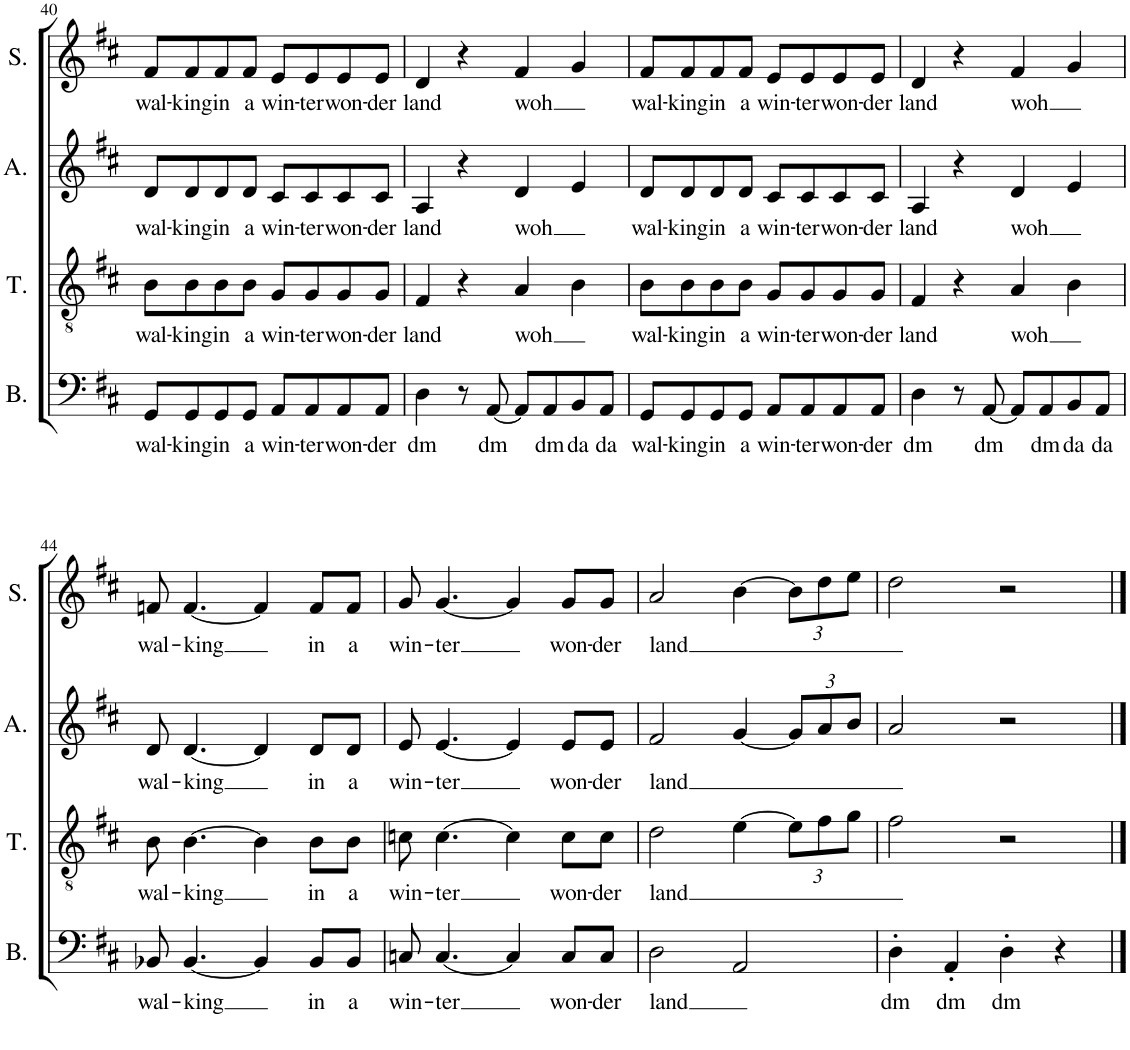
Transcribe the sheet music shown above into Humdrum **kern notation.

**kern	**text	**kern	**text	**kern	**text	**kern	**text
*part4	*part4	*part3	*part3	*part2	*part2	*part1	*part1
*staff4	*staff4	*staff3	*staff3	*staff2	*staff2	*staff1	*staff1
*I"Bass	*	*I"Tenor	*	*I"Alto	*	*I"Soprano	*
*I'B.	*	*I'T.	*	*I'A.	*	*I'S.	*
!!LO:PB:g=z
*clefF4	*	*clefGv2	*	*clefG2	*	*clefG2	*
*k[f#c#]	*	*k[f#c#]	*	*k[f#c#]	*	*k[f#c#]	*
*M4/4	*	*M4/4	*	*M4/4	*	*M4/4	*
=40	=40	=40	=40	=40	=40	=40	=40
!	!LO:LY:b	!	!LO:LY:b	!	!LO:LY:b	!	!LO:LY:b
8GG/L	wal-	8B\L	wal-	8d/L	wal-	8f#/L	wal-
!	!LO:LY:b	!	!LO:LY:b	!	!LO:LY:b	!	!LO:LY:b
8GG/	-king	8B\	-king	8d/	-king	8f#/	-king
!	!LO:LY:b	!	!LO:LY:b	!	!LO:LY:b	!	!LO:LY:b
8GG/	in	8B\	in	8d/	in	8f#/	in
!	!LO:LY:b	!	!LO:LY:b	!	!LO:LY:b	!	!LO:LY:b
8GG/J	a	8B\J	a	8d/J	a	8f#/J	a
!	!LO:LY:b	!	!LO:LY:b	!	!LO:LY:b	!	!LO:LY:b
8AA/L	win-	8G/L	win-	8c#/L	win-	8e/L	win-
!	!LO:LY:b	!	!LO:LY:b	!	!LO:LY:b	!	!LO:LY:b
8AA/	-ter	8G/	-ter	8c#/	-ter	8e/	-ter
!	!LO:LY:b	!	!LO:LY:b	!	!LO:LY:b	!	!LO:LY:b
8AA/	won-	8G/	won-	8c#/	won-	8e/	won-
!	!LO:LY:b	!	!LO:LY:b	!	!LO:LY:b	!	!LO:LY:b
8AA/J	-der	8G/J	-der	8c#/J	-der	8e/J	-der
=41	=41	=41	=41	=41	=41	=41	=41
!	!LO:LY:b	!	!LO:LY:b	!	!LO:LY:b	!	!LO:LY:b
4D\	dm	4F#/	land	4A/	land	4d/	land
8r	.	4r	.	4r	.	4r	.
!	!LO:LY:b	!	!	!	!	!	!
[8AA/	dm	.	.	.	.	.	.
!	!	!	!LO:LY:b	!	!LO:LY:b	!	!LO:LY:b
8AA/L]	.	4A/	woh	4d/	woh	4f#/	woh
!	!LO:LY:b	!	!	!	!	!	!
8AA/	dm	.	.	.	.	.	.
!	!LO:LY:b	!	!	!	!	!	!
8BB/	da	4B\	.	4e/	.	4g/	.
!	!LO:LY:b	!	!	!	!	!	!
8AA/J	da	.	.	.	.	.	.
=42	=42	=42	=42	=42	=42	=42	=42
!	!LO:LY:b	!	!LO:LY:b	!	!LO:LY:b	!	!LO:LY:b
8GG/L	wal-	8B\L	wal-	8d/L	wal-	8f#/L	wal-
!	!LO:LY:b	!	!LO:LY:b	!	!LO:LY:b	!	!LO:LY:b
8GG/	-king	8B\	-king	8d/	-king	8f#/	-king
!	!LO:LY:b	!	!LO:LY:b	!	!LO:LY:b	!	!LO:LY:b
8GG/	in	8B\	in	8d/	in	8f#/	in
!	!LO:LY:b	!	!LO:LY:b	!	!LO:LY:b	!	!LO:LY:b
8GG/J	a	8B\J	a	8d/J	a	8f#/J	a
!	!LO:LY:b	!	!LO:LY:b	!	!LO:LY:b	!	!LO:LY:b
8AA/L	win-	8G/L	win-	8c#/L	win-	8e/L	win-
!	!LO:LY:b	!	!LO:LY:b	!	!LO:LY:b	!	!LO:LY:b
8AA/	-ter	8G/	-ter	8c#/	-ter	8e/	-ter
!	!LO:LY:b	!	!LO:LY:b	!	!LO:LY:b	!	!LO:LY:b
8AA/	won-	8G/	won-	8c#/	won-	8e/	won-
!	!LO:LY:b	!	!LO:LY:b	!	!LO:LY:b	!	!LO:LY:b
8AA/J	-der	8G/J	-der	8c#/J	-der	8e/J	-der
=43	=43	=43	=43	=43	=43	=43	=43
!	!LO:LY:b	!	!LO:LY:b	!	!LO:LY:b	!	!LO:LY:b
4D\	dm	4F#/	land	4A/	land	4d/	land
8r	.	4r	.	4r	.	4r	.
!	!LO:LY:b	!	!	!	!	!	!
[8AA/	dm	.	.	.	.	.	.
!	!	!	!LO:LY:b	!	!LO:LY:b	!	!LO:LY:b
8AA/L]	.	4A/	woh	4d/	woh	4f#/	woh
!	!LO:LY:b	!	!	!	!	!	!
8AA/	dm	.	.	.	.	.	.
!	!LO:LY:b	!	!	!	!	!	!
8BB/	da	4B\	.	4e/	.	4g/	.
!	!LO:LY:b	!	!	!	!	!	!
8AA/J	da	.	.	.	.	.	.
!!LO:LB:g=z
=44	=44	=44	=44	=44	=44	=44	=44
!	!LO:LY:b	!	!LO:LY:b	!	!LO:LY:b	!	!LO:LY:b
8BB-X/	wal-	8B\	wal-	8d/	wal-	8fn/	wal-
!	!LO:LY:b	!	!LO:LY:b	!	!LO:LY:b	!	!LO:LY:b
[4.BB-/	-king	[4.B\	-king	[4.d/	-king	[4.f/	-king
4BB-/]	.	4B\]	.	4d/]	.	4f/]	.
!	!LO:LY:b	!	!LO:LY:b	!	!LO:LY:b	!	!LO:LY:b
8BB-/L	in	8B\L	in	8d/L	in	8f/L	in
!	!LO:LY:b	!	!LO:LY:b	!	!LO:LY:b	!	!LO:LY:b
8BB-/J	a	8B\J	a	8d/J	a	8f/J	a
=45	=45	=45	=45	=45	=45	=45	=45
!	!LO:LY:b	!	!LO:LY:b	!	!LO:LY:b	!	!LO:LY:b
8Cn/	win-	8cn\	win-	8e/	win-	8g/	win-
!	!LO:LY:b	!	!LO:LY:b	!	!LO:LY:b	!	!LO:LY:b
[4.C/	-ter	[4.c\	-ter	[4.e/	-ter	[4.g/	-ter
4C/]	.	4c\]	.	4e/]	.	4g/]	.
!	!LO:LY:b	!	!LO:LY:b	!	!LO:LY:b	!	!LO:LY:b
8C/L	won-	8c\L	won-	8e/L	won-	8g/L	won-
!	!LO:LY:b	!	!LO:LY:b	!	!LO:LY:b	!	!LO:LY:b
8C/J	-der	8c\J	-der	8e/J	-der	8g/J	-der
=46	=46	=46	=46	=46	=46	=46	=46
!	!LO:LY:b	!	!LO:LY:b	!	!LO:LY:b	!	!LO:LY:b
2D\	land	2d\	land	2f#/	land	2a/	land
2AA/	.	[4e\	.	[4g/	.	[4b\	.
*	*	*Xbrackettup	*	*Xbrackettup	*	*Xbrackettup	*
.	.	12e\L]	.	12g/L]	.	12b\L]	.
.	.	12f#\	.	12a/	.	12dd\	.
.	.	12g\J	.	12b/J	.	12ee\J	.
=47	=47	=47	=47	=47	=47	=47	=47
!	!LO:LY:b	!	!	!	!	!	!
4D'\	dm	2f#\	.	2a/	.	2dd\	.
!	!LO:LY:b	!	!	!	!	!	!
4AA'/	dm	.	.	.	.	.	.
!	!LO:LY:b	!	!	!	!	!	!
4D'\	dm	2r	.	2r	.	2r	.
4r	.	.	.	.	.	.	.
==	==	==	==	==	==	==	==
*-	*-	*-	*-	*-	*-	*-	*-
